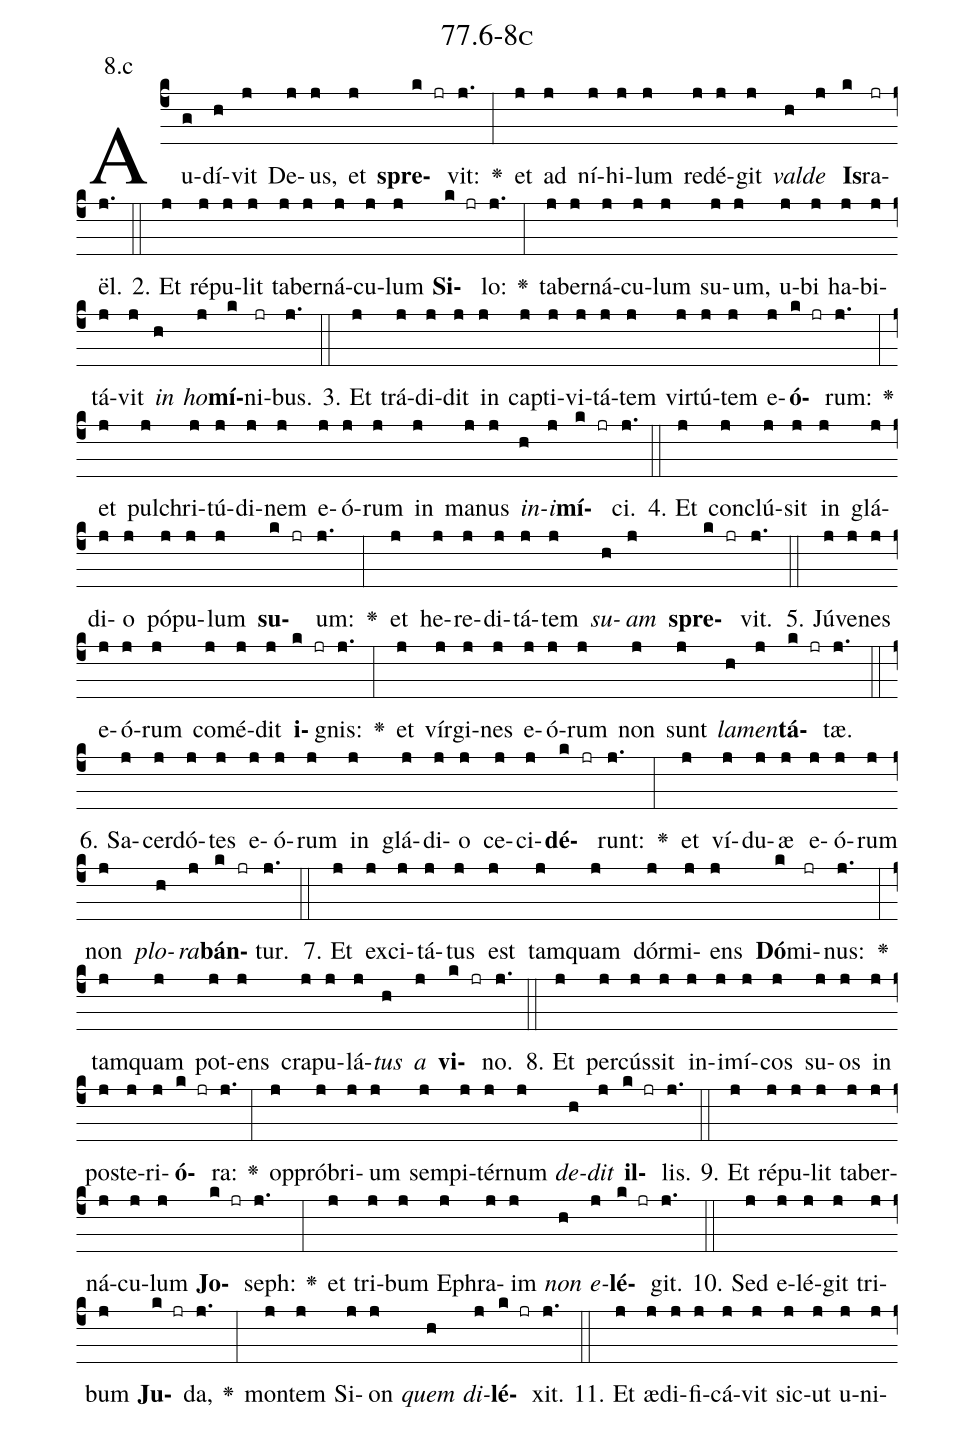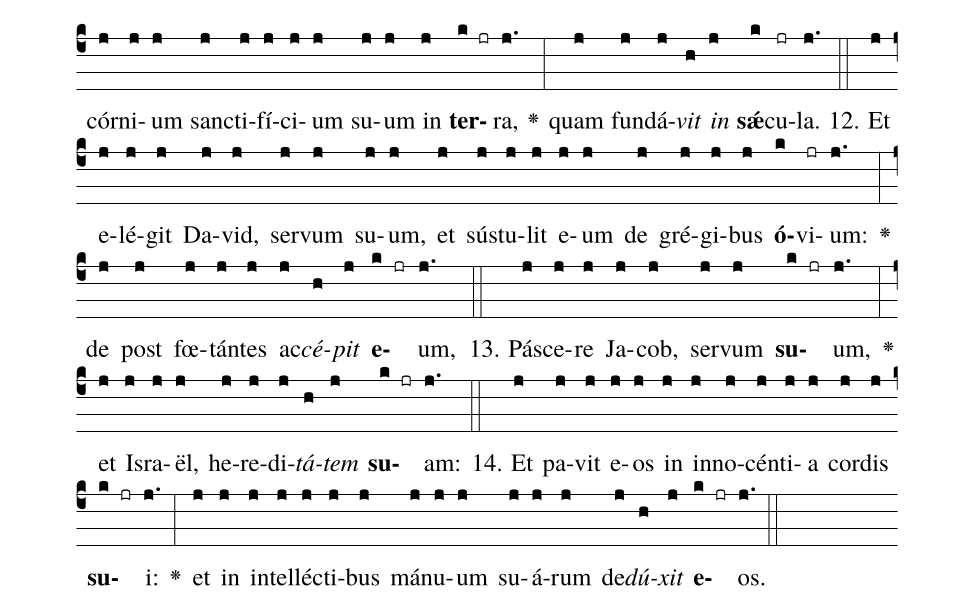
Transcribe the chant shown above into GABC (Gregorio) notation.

name: 77.6-8c;
annotation: 8.c;
%%
(c4)Au(g)dí(h)vit(j) De(j)us,(j) et(j) <b>spre</b>(k jr)vit:(j.) <v>\greheightstar</v>(:) et(j) ad(j) ní(j)hi(j)lum(j) red(j)é(j)git(j) <i>val</i>(h)<i>de</i>(j) <b>Is</b>(k)ra(jr)ël.(j.) (::)
2. Et(j) ré(j)pu(j)lit(j) ta(j)ber(j)ná(j)cu(j)lum(j) <b>Si</b>(k jr)lo:(j.) <v>\greheightstar</v>(:) ta(j)ber(j)ná(j)cu(j)lum(j) su(j)um,(j) u(j)bi(j) ha(j)bi(j)tá(j)vit(j) <i>in</i>(h) <i>ho</i>(j)<b>mí</b>(k)ni(jr)bus.(j.) (::)
3. Et(j) trá(j)di(j)dit(j) in(j) cap(j)ti(j)vi(j)tá(j)tem(j) vir(j)tú(j)tem(j) e(j)<b>ó</b>(k jr)rum:(j.) <v>\greheightstar</v>(:) et(j) pul(j)chri(j)tú(j)di(j)nem(j) e(j)ó(j)rum(j) in(j) ma(j)nus(j) <i>in</i>(h)<i>i</i>(j)<b>mí</b>(k jr)ci.(j.) (::)
4. Et(j) con(j)clú(j)sit(j) in(j) glá(j)di(j)o(j) pó(j)pu(j)lum(j) <b>su</b>(k jr)um:(j.) <v>\greheightstar</v>(:) et(j) he(j)re(j)di(j)tá(j)tem(j) <i>su</i>(h)<i>am</i>(j) <b>spre</b>(k jr)vit.(j.) (::)
5. Jú(j)ve(j)nes(j) e(j)ó(j)rum(j) com(j)é(j)dit(j) <b>i</b>(k jr)gnis:(j.) <v>\greheightstar</v>(:) et(j) vír(j)gi(j)nes(j) e(j)ó(j)rum(j) non(j) sunt(j) <i>la</i>(h)<i>men</i>(j)<b>tá</b>(k jr)tæ.(j.) (::)
6. Sa(j)cer(j)dó(j)tes(j) e(j)ó(j)rum(j) in(j) glá(j)di(j)o(j) ce(j)ci(j)<b>dé</b>(k jr)runt:(j.) <v>\greheightstar</v>(:) et(j) ví(j)du(j)æ(j) e(j)ó(j)rum(j) non(j) <i>plo</i>(h)<i>ra</i>(j)<b>bán</b>(k jr)tur.(j.) (::)
7. Et(j) ex(j)ci(j)tá(j)tus(j) est(j) tam(j)quam(j) dór(j)mi(j)ens(j) <b>Dó</b>(k)mi(jr)nus:(j.) <v>\greheightstar</v>(:) tam(j)quam(j) pot(j)ens(j) cra(j)pu(j)lá(j)<i>tus</i>(h) <i>a</i>(j) <b>vi</b>(k jr)no.(j.) (::)
8. Et(j) per(j)cús(j)sit(j) in(j)i(j)mí(j)cos(j) su(j)os(j) in(j) post(j)e(j)ri(j)<b>ó</b>(k jr)ra:(j.) <v>\greheightstar</v>(:) op(j)pró(j)bri(j)um(j) sem(j)pi(j)tér(j)num(j) <i>de</i>(h)<i>dit</i>(j) <b>il</b>(k jr)lis.(j.) (::)
9. Et(j) ré(j)pu(j)lit(j) ta(j)ber(j)ná(j)cu(j)lum(j) <b>Jo</b>(k jr)seph:(j.) <v>\greheightstar</v>(:) et(j) tri(j)bum(j) E(j)phra(j)im(j) <i>non</i>(h) <i>e</i>(j)<b>lé</b>(k jr)git.(j.) (::)
10. Sed(j) e(j)lé(j)git(j) tri(j)bum(j) <b>Ju</b>(k jr)da,(j.) <v>\greheightstar</v>(:) mon(j)tem(j) Si(j)on(j) <i>quem</i>(h) <i>di</i>(j)<b>lé</b>(k jr)xit.(j.) (::)
11. Et(j) æ(j)di(j)fi(j)cá(j)vit(j) sic(j)ut(j) u(j)ni(j)cór(j)ni(j)um(j) sanc(j)ti(j)fí(j)ci(j)um(j) su(j)um(j) in(j) <b>ter</b>(k jr)ra,(j.) <v>\greheightstar</v>(:) quam(j) fun(j)dá(j)<i>vit</i>(h) <i>in</i>(j) <b>sǽ</b>(k)cu(jr)la.(j.) (::)
12. Et(j) e(j)lé(j)git(j) Da(j)vid,(j) ser(j)vum(j) su(j)um,(j) et(j) sús(j)tu(j)lit(j) e(j)um(j) de(j) gré(j)gi(j)bus(j) <b>ó</b>(k)vi(jr)um:(j.) <v>\greheightstar</v>(:) de(j) post(j) fœ(j)tán(j)tes(j) ac(j)<i>cé</i>(h)<i>pit</i>(j) <b>e</b>(k jr)um,(j.) (::)
13. Pá(j)sce(j)re(j) Ja(j)cob,(j) ser(j)vum(j) <b>su</b>(k jr)um,(j.) <v>\greheightstar</v>(:) et(j) Is(j)ra(j)ël,(j) he(j)re(j)di(j)<i>tá</i>(h)<i>tem</i>(j) <b>su</b>(k jr)am:(j.) (::)
14. Et(j) pa(j)vit(j) e(j)os(j) in(j) in(j)no(j)cén(j)ti(j)a(j) cor(j)dis(j) <b>su</b>(k jr)i:(j.) <v>\greheightstar</v>(:) et(j) in(j) in(j)tel(j)léc(j)ti(j)bus(j) má(j)nu(j)um(j) su(j)á(j)rum(j) de(j)<i>dú</i>(h)<i>xit</i>(j) <b>e</b>(k jr)os.(j.) (::)
